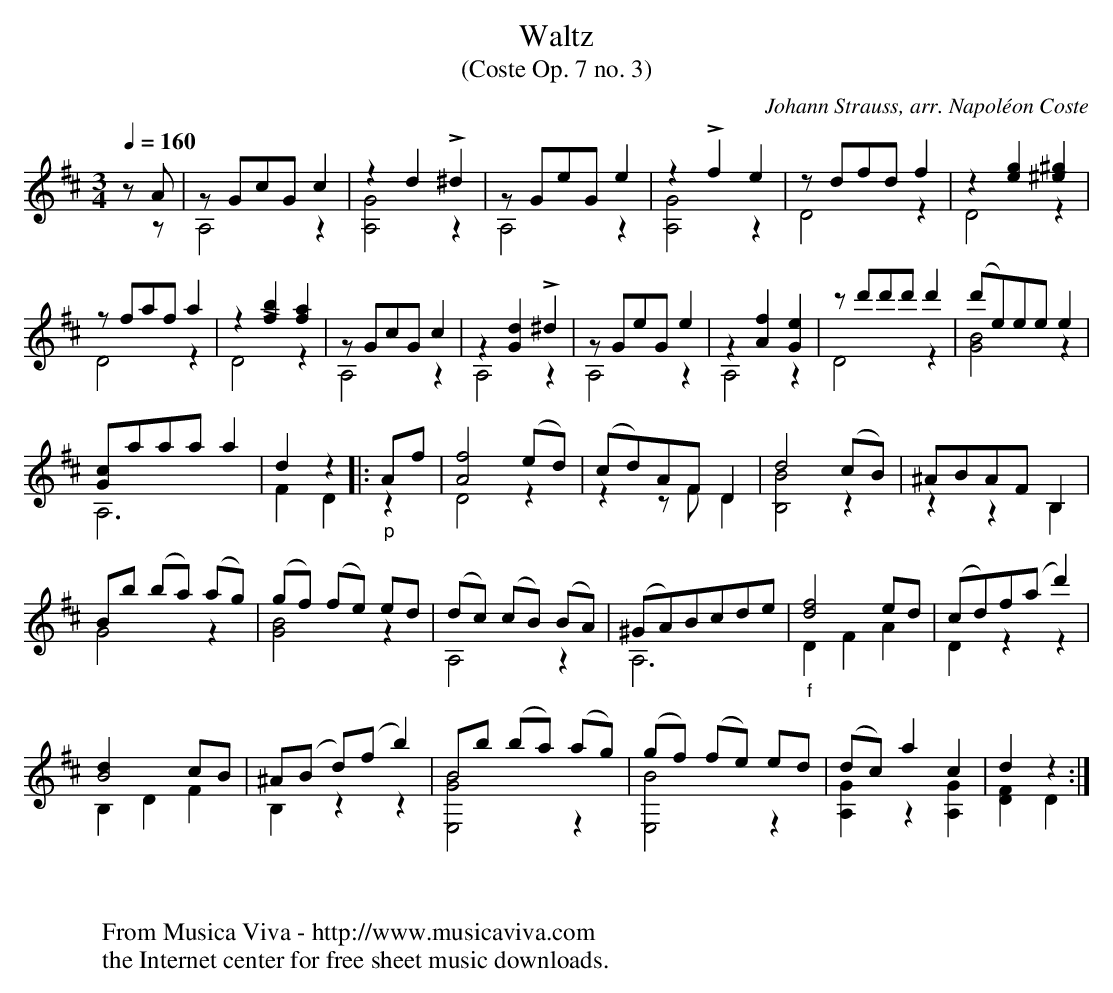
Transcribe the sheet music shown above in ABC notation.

X:1
T:Waltz
T:(Coste Op. 7 no. 3)
C:Johann Strauss, arr. Napol\'eon Coste
V:1 Program 1 24 up %Classical guitar
V:2 Program 1 24 merge down %Classical guitar
M:3/4
L:1/8
Q:1/4=160
K:D -8va
V:1
z A|z GcG c2|z2 d2L^d2|z GeGe2|z2 Lf2e2|z dfdf2|z2 [e2g2][L^e2^g2]|
V:2
z z|A,4 z2|[A,4G4] z2|A,4 z2|[A,4G4] z2|D4 z2|D4 z2|
V:1
z fafa2|z2 [Lf2b2][f2a2]|z GcG c2|\
z2 [G2d2]L^d2|z GeGe2|z2 [A2f2][G2e2]|z d'd'd'd'2|(d'e)eee2|
V:2
D4 z2|D4 z2|A,4 z2|A,4 z2|A,4 z2|A,4 z2|D4 z2|[G4B4] z2|
V:1
[Gc]aaaa2|d2 z2|:"_p"Af|[A4f4](ed)|(cd)AFD2|d4 (cB)|^ABAF B,2|
V:2
A,6|F2D2|:z2 D4 z2|z2 z FD2|[B,4B4] z2|z2 z2 B,2|
V:1
Bb (ba) (ag)|(gf) (fe) ed|(dc) (cB) (BA)|(^GA)Bcde|\
"_f"[d4f4] ed|(cd)f(ad'2)|
V:2
G4 z2|[G4B4] z2|A,4 z2|A,6|D2F2A2|D2 z2 z2|
V:1
[B4d2] cB|^A(B d)(f b2)|Bb (ba) (ag)|(gf) (fe) ed|(dc) a2 c2|d2 z2:|
V:2
B,2D2F2|B,2 z2 z2|[E,4G4B4] z2|[E,4B4] z2|[A,2G2] z2 [A,2G2]|[D2F2]D2:|
W:
W:
W:  From Musica Viva - http://www.musicaviva.com
W:  the Internet center for free sheet music downloads.
